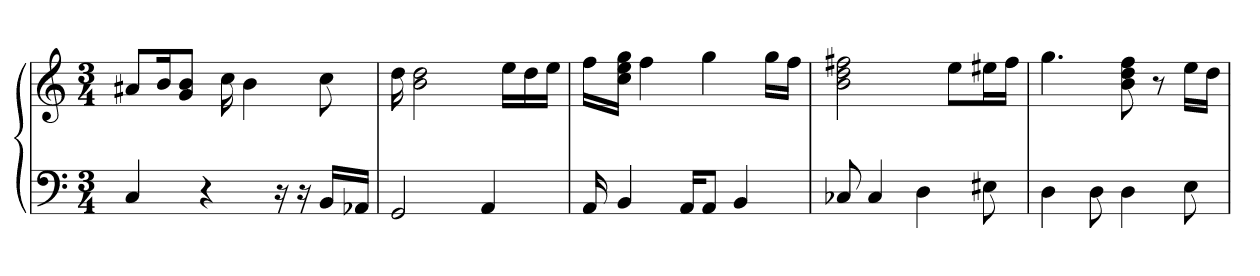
**kern	**kern
*part1	*part1
*staff2	*staff1
*clefF4	*clefG2
*k[]	*k[]
*M3/4	*M3/4
=1	=1
4C	8a#X/L
.	16b/K
.	8g/ 8b/J
4r	.
.	16cc
.	4b
16r	.
16r	.
16BB/LL	8cc
16AA-X/JJ	.
=2	=2
2GG	16dd
.	2b 2dd
4AA	.
.	16ee\LL
.	16dd\
.	16ee\JJ
=3	=3
16AA	16ff\LL
4BB	16cc\ 16ee\ 16gg\JJ
.	4ff
16AA/KL	.
8AA/J	4gg
4BB	.
.	16gg\LL
.	16ff\JJ
=4	=4
8C-X	2b 2dd 2ff#X
4C-	.
4D	.
.	8ee\L
8E#X	16ee#X\L
.	16ff#\JJ
=5	=5
4D	4.gg
8D	.
4D	8b 8dd 8ff
.	8r
8E	16ee\LL
.	16dd\JJ
=	=
*-	*-
